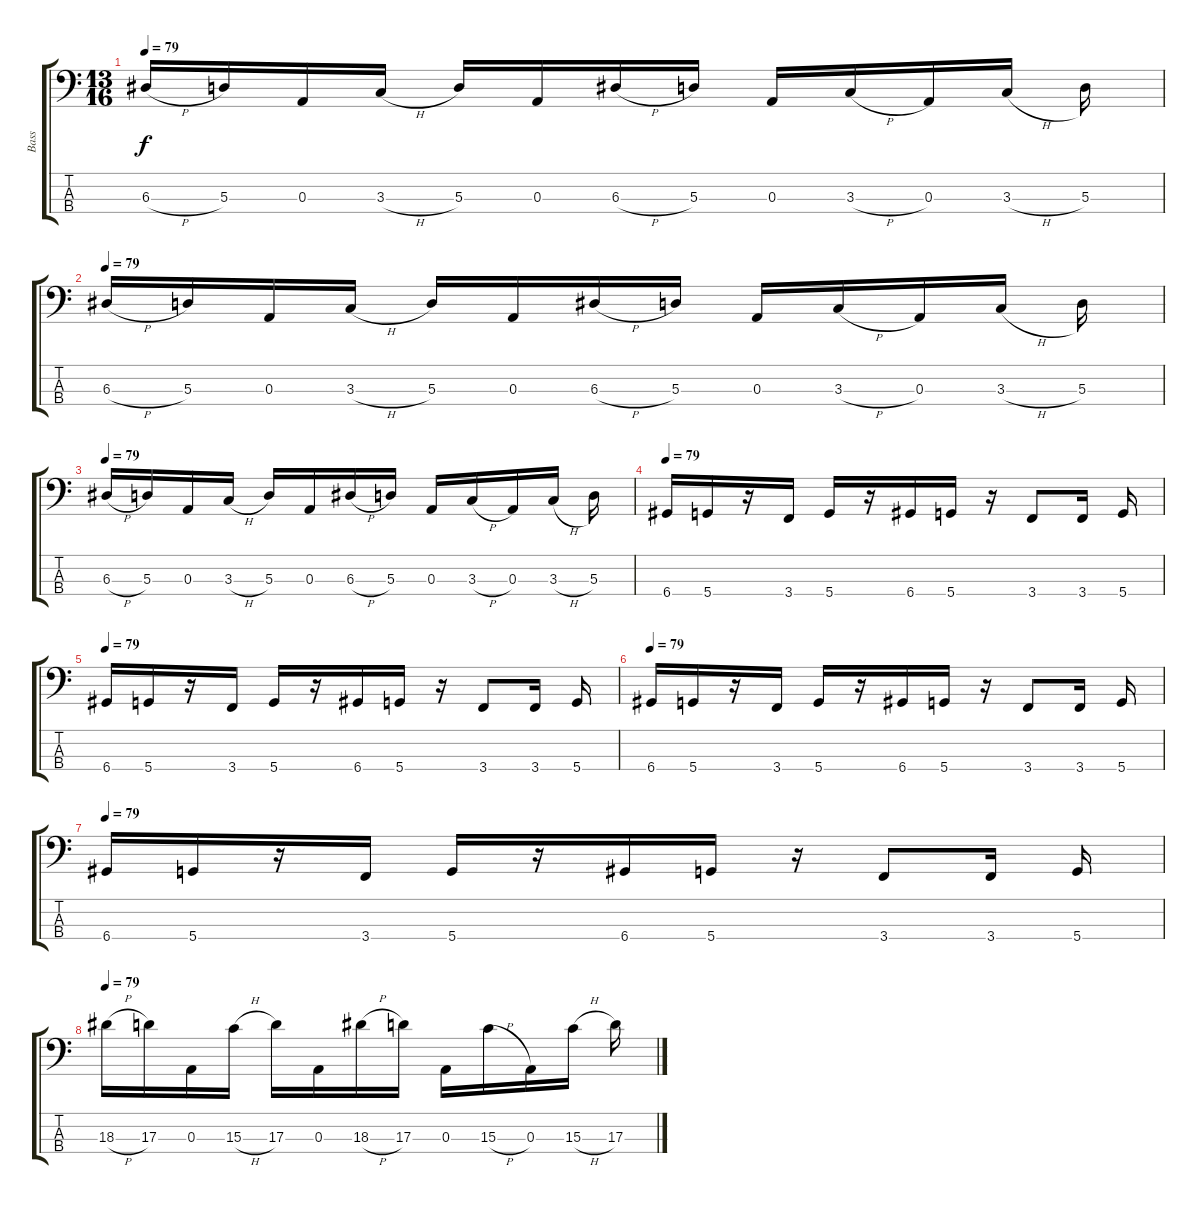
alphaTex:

\track ("Bass" "Bass") {instrument electricbasspick}
\staff {score tabs}
\tuning (G2 D2 A1 D1) {hide}
\ts (13 16)
\tempo 79
\clef f4
\ks c
6.3{h}.16{dy f} 5.3.16 0.3.16 3.3{h}.16 5.3.16 0.3.16 6.3{h}.16 5.3.16 0.3.16 3.3{h}.16 0.3.16 3.3{h}.16 5.3.16 |
\tempo 79
6.3{h}.16 5.3.16 0.3.16 3.3{h}.16 5.3.16 0.3.16 6.3{h}.16 5.3.16 0.3.16 3.3{h}.16 0.3.16 3.3{h}.16 5.3.16 |
\tempo 79
6.3{h}.16 5.3.16 0.3.16 3.3{h}.16 5.3.16 0.3.16 6.3{h}.16 5.3.16 0.3.16 3.3{h}.16 0.3.16 3.3{h}.16 5.3.16 |
\tempo 79
6.4.16 5.4.16 r.16 3.4.16 5.4.16 r.16 6.4.16 5.4.16 r.16 3.4.8 3.4.16 5.4.16 |
\tempo 79
6.4.16 5.4.16 r.16 3.4.16 5.4.16 r.16 6.4.16 5.4.16 r.16 3.4.8 3.4.16 5.4.16 |
\tempo 79
6.4.16 5.4.16 r.16 3.4.16 5.4.16 r.16 6.4.16 5.4.16 r.16 3.4.8 3.4.16 5.4.16 |
\tempo 79
6.4.16 5.4.16 r.16 3.4.16 5.4.16 r.16 6.4.16 5.4.16 r.16 3.4.8 3.4.16 5.4.16 |
\tempo 79
18.3{h}.16 17.3.16 0.3.16 15.3{h}.16 17.3.16 0.3.16 18.3{h}.16 17.3.16 0.3.16 15.3{h}.16 0.3.16 15.3{h}.16 17.3.16
